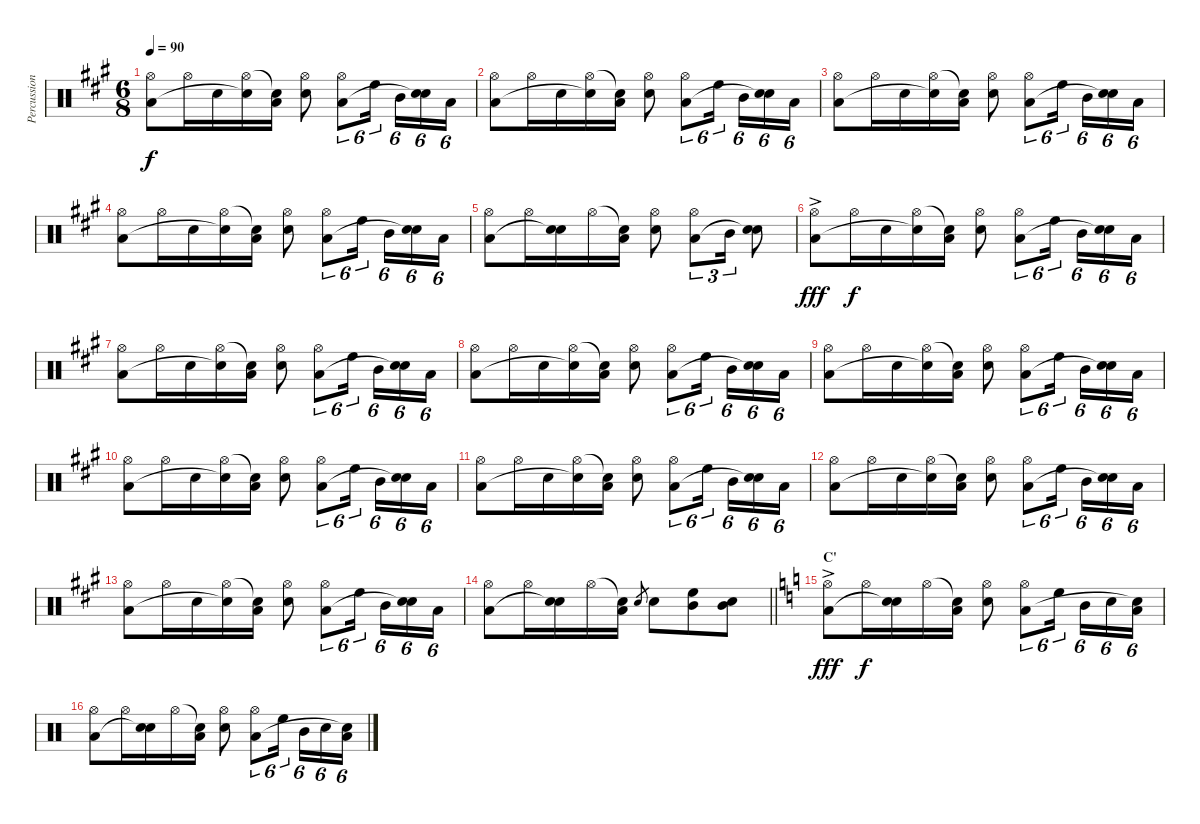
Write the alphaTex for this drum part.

\track ("Percussion 1" "Percussion") {instrument percussion}
\staff {score}
\articulation defaults
\ts (6 8)
\tempo 90
\clef neutral
\ks a
("Hi-Hat (open)" "Low Floor Tom (hit)").8{dy f} "Hi-Hat (open)".16 "Electric Snare (hit)".16 ("Hi-Hat (open)" "Snare (hit)"{t}).16 ("Snare (hit)"{t} "Low Floor Tom (hit)").16 ("Hi-Hat (open)" "Electric Snare (hit)").8 ("Hi-Hat (open)" "Low Floor Tom (hit)").8{tu (6 4)} "High Floor Tom (hit)".16{tu (6 4) beam splitsecondary} "Mid Tom (hit)".16{tu (6 4)} ("Snare (hit) 2" "Snare (hit)"{t}).16{tu (6 4)} "Low Tom (hit)".16{tu (6 4)} |
("Hi-Hat (open)" "Low Floor Tom (hit)").8 "Hi-Hat (open)".16 "Electric Snare (hit)".16 ("Hi-Hat (open)" "Snare (hit)"{t}).16 ("Snare (hit)"{t} "Low Floor Tom (hit)").16 ("Hi-Hat (open)" "Electric Snare (hit)").8 ("Hi-Hat (open)" "Low Floor Tom (hit)").8{tu (6 4)} "High Floor Tom (hit)".16{tu (6 4) beam splitsecondary} "Mid Tom (hit)".16{tu (6 4)} ("Snare (hit) 2" "Snare (hit)"{t}).16{tu (6 4)} "Low Tom (hit)".16{tu (6 4)} |
("Hi-Hat (open)" "Low Floor Tom (hit)").8 "Hi-Hat (open)".16 "Electric Snare (hit)".16 ("Hi-Hat (open)" "Snare (hit)"{t}).16 ("Snare (hit)"{t} "Low Floor Tom (hit)").16 ("Hi-Hat (open)" "Electric Snare (hit)").8 ("Hi-Hat (open)" "Low Floor Tom (hit)").8{tu (6 4)} "High Floor Tom (hit)".16{tu (6 4) beam splitsecondary} "Mid Tom (hit)".16{tu (6 4)} ("Snare (hit) 2" "Snare (hit)"{t}).16{tu (6 4)} "Low Tom (hit)".16{tu (6 4)} |
("Hi-Hat (open)" "Low Floor Tom (hit)").8 "Hi-Hat (open)".16 "Electric Snare (hit)".16 ("Hi-Hat (open)" "Snare (hit)"{t}).16 ("Snare (hit)"{t} "Low Floor Tom (hit)").16 ("Hi-Hat (open)" "Electric Snare (hit)").8 ("Hi-Hat (open)" "Low Floor Tom (hit)").8{tu (6 4)} "High Floor Tom (hit)".16{tu (6 4) beam splitsecondary} "Mid Tom (hit)".16{tu (6 4)} ("Snare (hit) 2" "Snare (hit)"{t}).16{tu (6 4)} "Low Tom (hit)".16{tu (6 4)} |
("Hi-Hat (open)" "Low Floor Tom (hit)").8 "Hi-Hat (open)".16 ("Electric Snare (hit)" "Snare (hit)"{t}).16 "Hi-Hat (open)".16 ("Snare (hit)"{t} "Low Floor Tom (hit)").16 ("Hi-Hat (open)" "Electric Snare (hit)").8 ("Hi-Hat (open)" "Low Floor Tom (hit)").8{tu (3 2)} "Mid Tom (hit)".16{tu (3 2)} ("Snare (hit) 2" "Snare (hit)"{t}).8 |
("Hi-Hat (open)"{ac} "Low Floor Tom (hit)").8{dy fff} "Hi-Hat (open)".16{dy f} "Electric Snare (hit)".16 ("Hi-Hat (open)" "Snare (hit)"{t}).16 ("Snare (hit)"{t} "Low Floor Tom (hit)").16 ("Hi-Hat (open)" "Electric Snare (hit)").8 ("Hi-Hat (open)" "Low Floor Tom (hit)").8{tu (6 4)} "High Floor Tom (hit)".16{tu (6 4) beam splitsecondary} "Mid Tom (hit)".16{tu (6 4)} ("Snare (hit) 2" "Snare (hit)"{t}).16{tu (6 4)} "Low Tom (hit)".16{tu (6 4)} |
("Hi-Hat (open)" "Low Floor Tom (hit)").8 "Hi-Hat (open)".16 "Electric Snare (hit)".16 ("Hi-Hat (open)" "Snare (hit)"{t}).16 ("Snare (hit)"{t} "Low Floor Tom (hit)").16 ("Hi-Hat (open)" "Electric Snare (hit)").8 ("Hi-Hat (open)" "Low Floor Tom (hit)").8{tu (6 4)} "High Floor Tom (hit)".16{tu (6 4) beam splitsecondary} "Mid Tom (hit)".16{tu (6 4)} ("Snare (hit) 2" "Snare (hit)"{t}).16{tu (6 4)} "Low Tom (hit)".16{tu (6 4)} |
("Hi-Hat (open)" "Low Floor Tom (hit)").8 "Hi-Hat (open)".16 "Electric Snare (hit)".16 ("Hi-Hat (open)" "Snare (hit)"{t}).16 ("Snare (hit)"{t} "Low Floor Tom (hit)").16 ("Hi-Hat (open)" "Electric Snare (hit)").8 ("Hi-Hat (open)" "Low Floor Tom (hit)").8{tu (6 4)} "High Floor Tom (hit)".16{tu (6 4) beam splitsecondary} "Mid Tom (hit)".16{tu (6 4)} ("Snare (hit) 2" "Snare (hit)"{t}).16{tu (6 4)} "Low Tom (hit)".16{tu (6 4)} |
("Hi-Hat (open)" "Low Floor Tom (hit)").8 "Hi-Hat (open)".16 "Electric Snare (hit)".16 ("Hi-Hat (open)" "Snare (hit)"{t}).16 ("Snare (hit)"{t} "Low Floor Tom (hit)").16 ("Hi-Hat (open)" "Electric Snare (hit)").8 ("Hi-Hat (open)" "Low Floor Tom (hit)").8{tu (6 4)} "High Floor Tom (hit)".16{tu (6 4) beam splitsecondary} "Mid Tom (hit)".16{tu (6 4)} ("Snare (hit) 2" "Snare (hit)"{t}).16{tu (6 4)} "Low Tom (hit)".16{tu (6 4)} |
("Hi-Hat (open)" "Low Floor Tom (hit)").8 "Hi-Hat (open)".16 "Electric Snare (hit)".16 ("Hi-Hat (open)" "Snare (hit)"{t}).16 ("Snare (hit)"{t} "Low Floor Tom (hit)").16 ("Hi-Hat (open)" "Electric Snare (hit)").8 ("Hi-Hat (open)" "Low Floor Tom (hit)").8{tu (6 4)} "High Floor Tom (hit)".16{tu (6 4) beam splitsecondary} "Mid Tom (hit)".16{tu (6 4)} ("Snare (hit) 2" "Snare (hit)"{t}).16{tu (6 4)} "Low Tom (hit)".16{tu (6 4)} |
("Hi-Hat (open)" "Low Floor Tom (hit)").8 "Hi-Hat (open)".16 "Electric Snare (hit)".16 ("Hi-Hat (open)" "Snare (hit)"{t}).16 ("Snare (hit)"{t} "Low Floor Tom (hit)").16 ("Hi-Hat (open)" "Electric Snare (hit)").8 ("Hi-Hat (open)" "Low Floor Tom (hit)").8{tu (6 4)} "High Floor Tom (hit)".16{tu (6 4) beam splitsecondary} "Mid Tom (hit)".16{tu (6 4)} ("Snare (hit) 2" "Snare (hit)"{t}).16{tu (6 4)} "Low Tom (hit)".16{tu (6 4)} |
("Hi-Hat (open)" "Low Floor Tom (hit)").8 "Hi-Hat (open)".16 "Electric Snare (hit)".16 ("Hi-Hat (open)" "Snare (hit)"{t}).16 ("Snare (hit)"{t} "Low Floor Tom (hit)").16 ("Hi-Hat (open)" "Electric Snare (hit)").8 ("Hi-Hat (open)" "Low Floor Tom (hit)").8{tu (6 4)} "High Floor Tom (hit)".16{tu (6 4) beam splitsecondary} "Mid Tom (hit)".16{tu (6 4)} ("Snare (hit) 2" "Snare (hit)"{t}).16{tu (6 4)} "Low Tom (hit)".16{tu (6 4)} |
("Hi-Hat (open)" "Low Floor Tom (hit)").8 "Hi-Hat (open)".16 "Electric Snare (hit)".16 ("Hi-Hat (open)" "Snare (hit)"{t}).16 ("Snare (hit)"{t} "Low Floor Tom (hit)").16 ("Hi-Hat (open)" "Electric Snare (hit)").8 ("Hi-Hat (open)" "Low Floor Tom (hit)").8{tu (6 4)} "High Floor Tom (hit)".16{tu (6 4) beam splitsecondary} "Mid Tom (hit)".16{tu (6 4)} ("Snare (hit) 2" "Snare (hit)"{t}).16{tu (6 4)} "Low Tom (hit)".16{tu (6 4)} |
\barLineRight lightlight
("Hi-Hat (open)" "Low Floor Tom (hit)").8 "Hi-Hat (open)".16 ("Electric Snare (hit)" "Snare (hit)"{t}).16 "Hi-Hat (open)".16 ("Snare (hit)"{t} "Low Floor Tom (hit)").16 "Electric Snare (hit)".8{gr} "Electric Snare (hit)".8 ("High Floor Tom (hit)" "Mid Tom (hit)").8 ("Mid Tom (hit)" "Snare (hit) 2").8 |
\section ("" "C'")
\ks c
("Hi-Hat (open)"{ac} "Low Floor Tom (hit)").8{dy fff} "Hi-Hat (open)".16{dy f} ("Electric Snare (hit)" "Snare (hit)"{t}).16 "Hi-Hat (open)".16 ("Snare (hit)"{t} "Low Floor Tom (hit)").16 ("Hi-Hat (open)" "Electric Snare (hit)").8 ("Hi-Hat (open)" "Low Floor Tom (hit)").8{tu (6 4)} "High Floor Tom (hit)".16{tu (6 4) beam splitsecondary} "Mid Tom (hit)".16{tu (6 4)} "Snare (hit) 2".16{tu (6 4)} ("Low Tom (hit)" "Snare (hit)"{t}).16{tu (6 4)} |
("Hi-Hat (open)" "Low Floor Tom (hit)").8 "Hi-Hat (open)".16 ("Electric Snare (hit)" "Snare (hit)"{t}).16 "Hi-Hat (open)".16 ("Snare (hit)"{t} "Low Floor Tom (hit)").16 ("Hi-Hat (open)" "Electric Snare (hit)").8 ("Hi-Hat (open)" "Low Floor Tom (hit)").8{tu (6 4)} "High Floor Tom (hit)".16{tu (6 4) beam splitsecondary} "Mid Tom (hit)".16{tu (6 4)} "Snare (hit) 2".16{tu (6 4)} ("Low Tom (hit)" "Snare (hit)"{t}).16{tu (6 4)}
